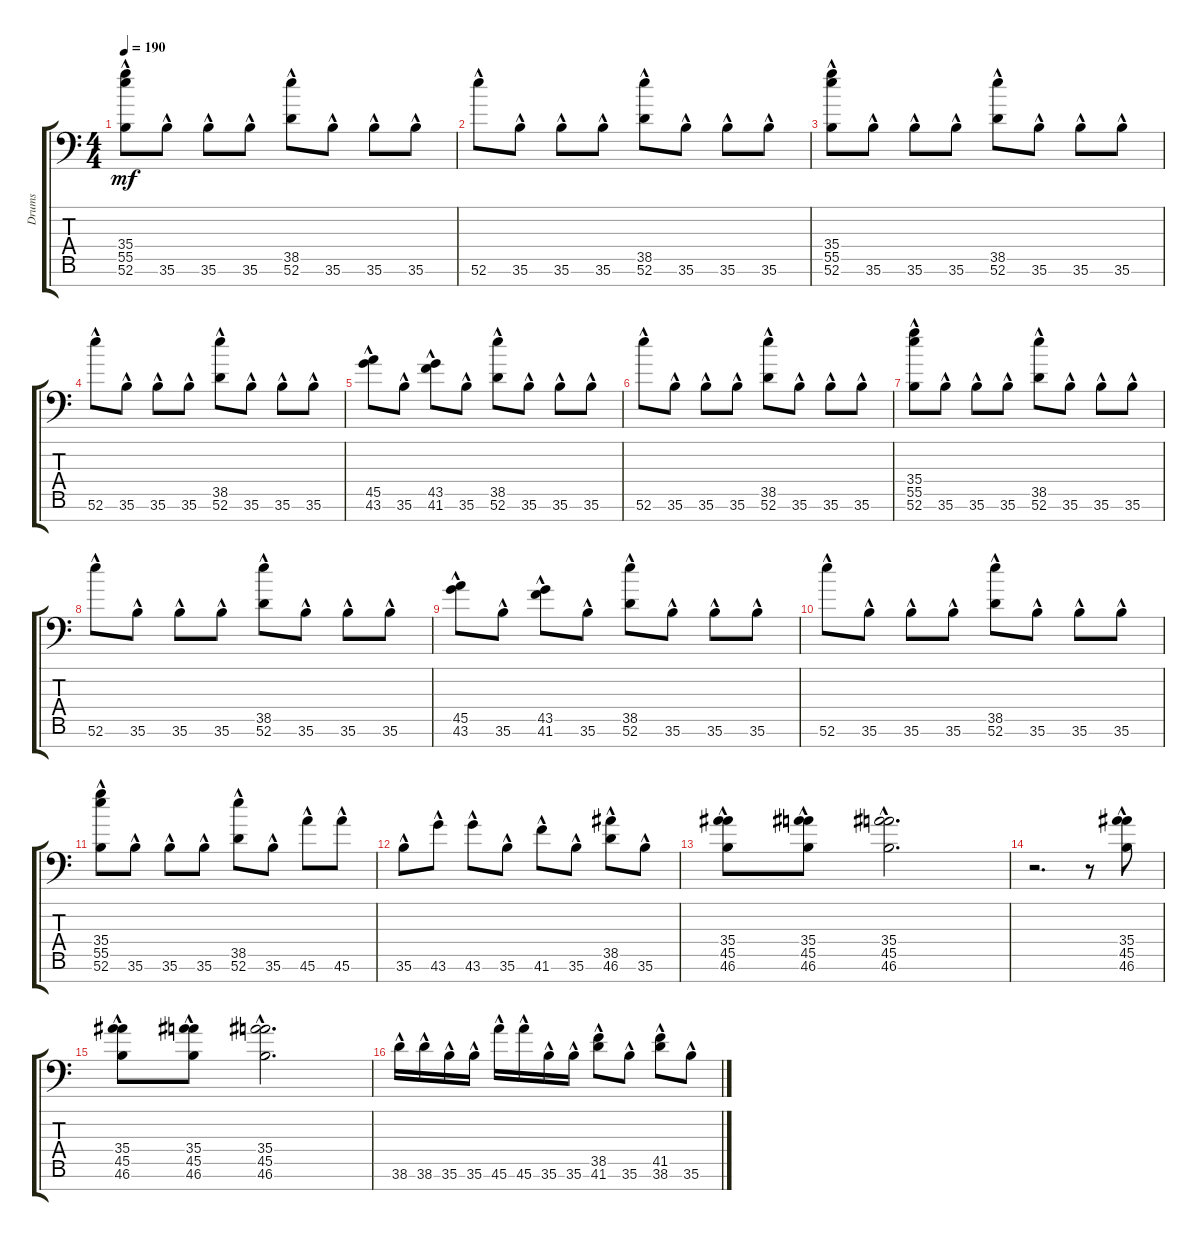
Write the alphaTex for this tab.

\track ("Drums" "Drums") {instrument acousticgrandpiano}
\staff {score tabs}
\tuning (C-1 C-1 C-1 C-1 C-1 C-1 C-1) {hide}
\ts (4 4)
\tempo 190
\clef f4
\ks c
(35.4{hac} 55.5{hac} 52.6{hac}).8{dy mf} 35.6{hac}.8 35.6{hac}.8 35.6{hac}.8 (38.5{hac} 52.6{hac}).8 35.6{hac}.8 35.6{hac}.8 35.6{hac}.8 |
52.6{hac}.8 35.6{hac}.8 35.6{hac}.8 35.6{hac}.8 (38.5{hac} 52.6{hac}).8 35.6{hac}.8 35.6{hac}.8 35.6{hac}.8 |
(35.4{hac} 55.5{hac} 52.6{hac}).8 35.6{hac}.8 35.6{hac}.8 35.6{hac}.8 (38.5{hac} 52.6{hac}).8 35.6{hac}.8 35.6{hac}.8 35.6{hac}.8 |
52.6{hac}.8 35.6{hac}.8 35.6{hac}.8 35.6{hac}.8 (38.5{hac} 52.6{hac}).8 35.6{hac}.8 35.6{hac}.8 35.6{hac}.8 |
(45.5{hac} 43.6{hac}).8 35.6{hac}.8 (43.5{hac} 41.6{hac}).8 35.6{hac}.8 (38.5{hac} 52.6{hac}).8 35.6{hac}.8 35.6{hac}.8 35.6{hac}.8 |
52.6{hac}.8 35.6{hac}.8 35.6{hac}.8 35.6{hac}.8 (38.5{hac} 52.6{hac}).8 35.6{hac}.8 35.6{hac}.8 35.6{hac}.8 |
(35.4{hac} 55.5{hac} 52.6{hac}).8 35.6{hac}.8 35.6{hac}.8 35.6{hac}.8 (38.5{hac} 52.6{hac}).8 35.6{hac}.8 35.6{hac}.8 35.6{hac}.8 |
52.6{hac}.8 35.6{hac}.8 35.6{hac}.8 35.6{hac}.8 (38.5{hac} 52.6{hac}).8 35.6{hac}.8 35.6{hac}.8 35.6{hac}.8 |
(45.5{hac} 43.6{hac}).8 35.6{hac}.8 (43.5{hac} 41.6{hac}).8 35.6{hac}.8 (38.5{hac} 52.6{hac}).8 35.6{hac}.8 35.6{hac}.8 35.6{hac}.8 |
52.6{hac}.8 35.6{hac}.8 35.6{hac}.8 35.6{hac}.8 (38.5{hac} 52.6{hac}).8 35.6{hac}.8 35.6{hac}.8 35.6{hac}.8 |
(35.4{hac} 55.5{hac} 52.6{hac}).8 35.6{hac}.8 35.6{hac}.8 35.6{hac}.8 (38.5{hac} 52.6{hac}).8 35.6{hac}.8 45.6{hac}.8 45.6{hac}.8 |
35.6{hac}.8 43.6{hac}.8 43.6{hac}.8 35.6{hac}.8 41.6{hac}.8 35.6{hac}.8 (38.5{hac} 46.6{hac}).8 35.6{hac}.8 |
(35.4{hac} 45.5{hac} 46.6).8 (35.4{hac} 45.5{hac} 46.6).8 (35.4{hac} 45.5{hac} 46.6).2{d} |
r.2{d} r.8 (35.4{hac} 45.5{hac} 46.6).8 |
(35.4{hac} 45.5{hac} 46.6).8 (35.4{hac} 45.5{hac} 46.6).8 (35.4{hac} 45.5{hac} 46.6).2{d} |
38.6{hac}.16 38.6{hac}.16 35.6{hac}.16 35.6{hac}.16 45.6{hac}.16 45.6{hac}.16 35.6{hac}.16 35.6{hac}.16 (38.5{hac} 41.6{hac}).8 35.6{hac}.8 (41.5{hac} 38.6{hac}).8 35.6{hac}.8
